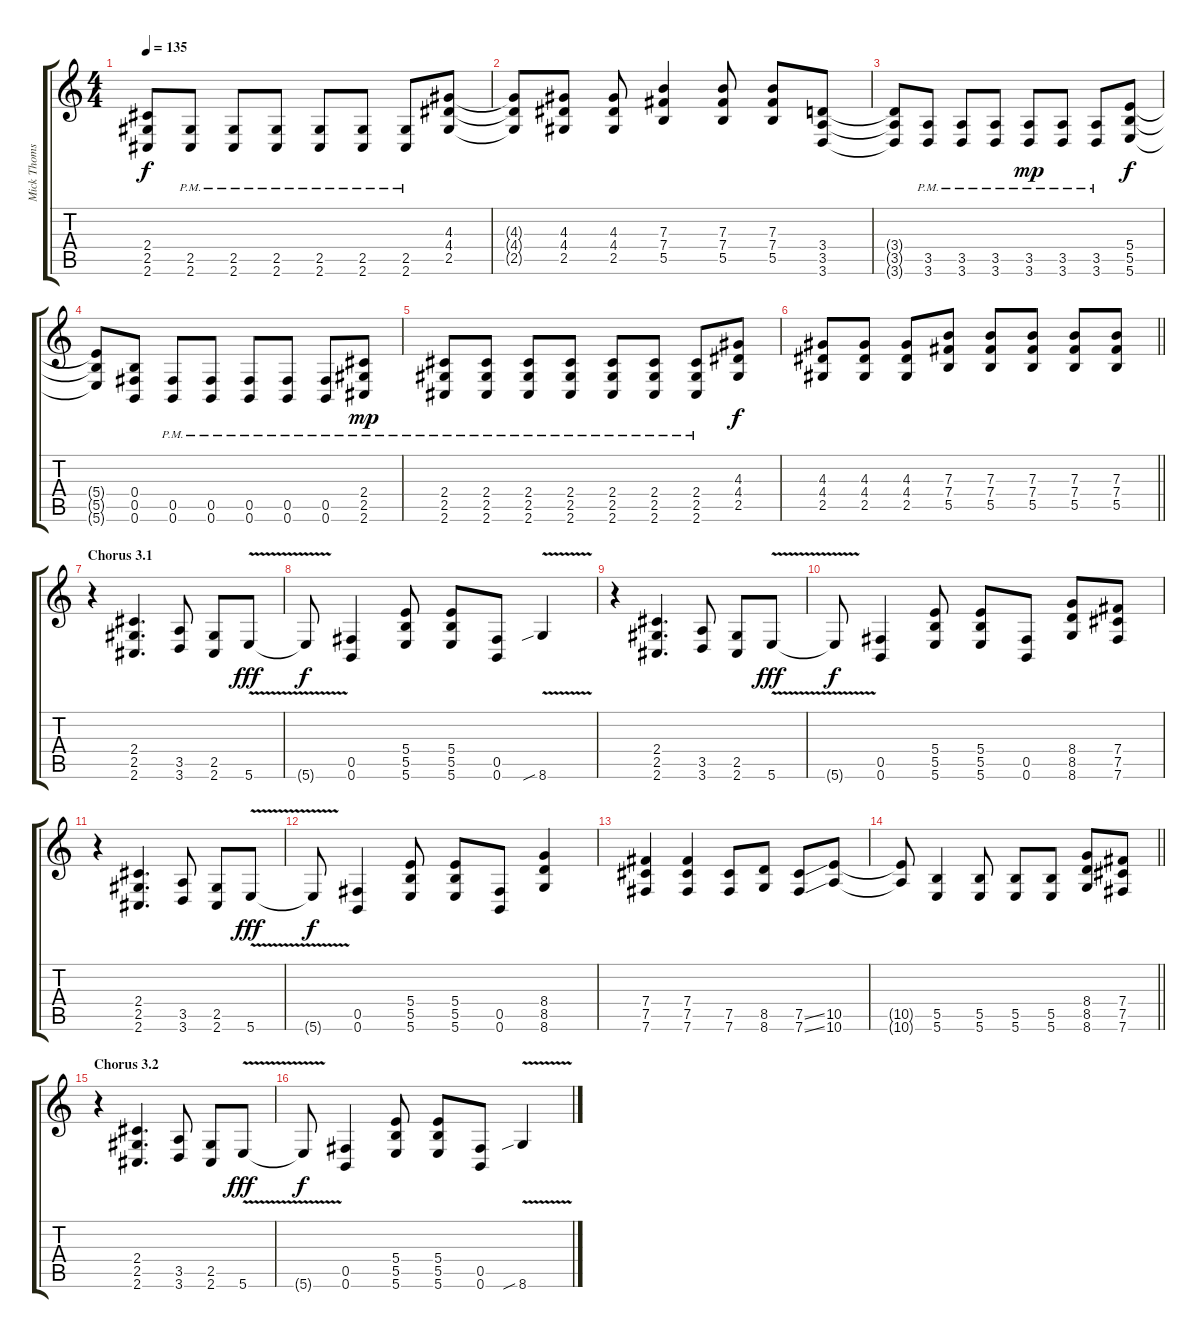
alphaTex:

\track ("Mick Thomson" "Mick Thoms") {instrument distortionguitar}
\staff {score tabs}
\tuning (Db4 Ab3 E3 B2 Gb2 B1) {hide}
\ts (4 4)
\tempo 135
\clef g2
\ks c
(2.4{t} 2.5{t} 2.6{t}).8{dy f} (2.5{pm} 2.6{pm}).8 (2.5{pm} 2.6{pm}).8 (2.5{pm} 2.6{pm}).8 (2.5{pm} 2.6{pm}).8 (2.5{pm} 2.6{pm}).8 (2.5{pm} 2.6{pm}).8 (4.3 4.4 2.5).8 |
(4.3{t} 4.4{t} 2.5{t}).8 (4.3 4.4 2.5).8 (4.3 4.4 2.5).8 (7.3 7.4 5.5).4 (7.3 7.4 5.5).8 (7.3 7.4 5.5).8 (3.4 3.5 3.6).8 |
(3.4{t} 3.5{t} 3.6{t}).8 (3.5{pm} 3.6{pm}).8 (3.5{pm} 3.6{pm}).8 (3.5{pm} 3.6{pm}).8 (3.5{pm} 3.6{pm}).8{dy mp} (3.5{pm} 3.6{pm}).8 (3.5{pm} 3.6{pm}).8 (5.4 5.5 5.6).8{dy f} |
(5.4{t} 5.5{t} 5.6{t}).8 (0.4 0.5 0.6).8 (0.5{pm} 0.6{pm}).8{instrument distortionguitar} (0.5{pm} 0.6{pm}).8 (0.5{pm} 0.6{pm}).8 (0.5{pm} 0.6{pm}).8 (0.5{pm} 0.6{pm}).8 (2.4{pm} 2.5{pm} 2.6{pm}).8{dy mp} |
(2.4{pm} 2.5{pm} 2.6{pm}).8 (2.4{pm} 2.5{pm} 2.6{pm}).8 (2.4{pm} 2.5{pm} 2.6{pm}).8 (2.4{pm} 2.5{pm} 2.6{pm}).8 (2.4{pm} 2.5{pm} 2.6{pm}).8 (2.4{pm} 2.5{pm} 2.6{pm}).8 (2.4{pm} 2.5{pm} 2.6{pm}).8 (4.3 4.4 2.5).8{dy f} |
\barLineRight lightlight
(4.3 4.4 2.5).8 (4.3 4.4 2.5).8 (4.3 4.4 2.5).8 (7.3 7.4 5.5).8 (7.3 7.4 5.5).8 (7.3 7.4 5.5).8 (7.3 7.4 5.5).8 (7.3 7.4 5.5).8 |
\section ("" "Chorus 3.1")
r.4 (2.4 2.5 2.6).4{d} (3.5 3.6).8 (2.5 2.6).8 5.6{v}.8{dy fff} |
5.6{t}.8{dy f} (0.5 0.6).4 (5.4 5.5 5.6).8 (5.4 5.5 5.6).8 (0.5 0.6).8 8.6{v sib}.4 |
r.4 (2.4 2.5 2.6).4{d} (3.5 3.6).8 (2.5 2.6).8 5.6{v}.8{dy fff} |
5.6{t}.8{dy f} (0.5 0.6).4 (5.4 5.5 5.6).8 (5.4 5.5 5.6).8 (0.5 0.6).8 (8.4 8.5 8.6).8 (7.4 7.5 7.6).8 |
r.4 (2.4 2.5 2.6).4{d} (3.5 3.6).8 (2.5 2.6).8 5.6{v}.8{dy fff} |
5.6{t}.8{dy f} (0.5 0.6).4 (5.4 5.5 5.6).8 (5.4 5.5 5.6).8 (0.5 0.6).8 (8.4 8.5 8.6).4 |
(7.4 7.5 7.6).4 (7.4 7.5 7.6).4 (7.5 7.6).8 (8.5 8.6).8 (7.5{ss} 7.6{ss}).8 (10.5 10.6).8 |
\barLineRight lightlight
(10.5{t} 10.6{t}).8 (5.5 5.6).4 (5.5 5.6).8 (5.5 5.6).8 (5.5 5.6).8 (8.4 8.5 8.6).8 (7.4 7.5 7.6).8 |
\section ("" "Chorus 3.2")
r.4 (2.4 2.5 2.6).4{d} (3.5 3.6).8 (2.5 2.6).8 5.6{v}.8{dy fff} |
5.6{t}.8{dy f} (0.5 0.6).4 (5.4 5.5 5.6).8 (5.4 5.5 5.6).8 (0.5 0.6).8 8.6{v sib}.4
